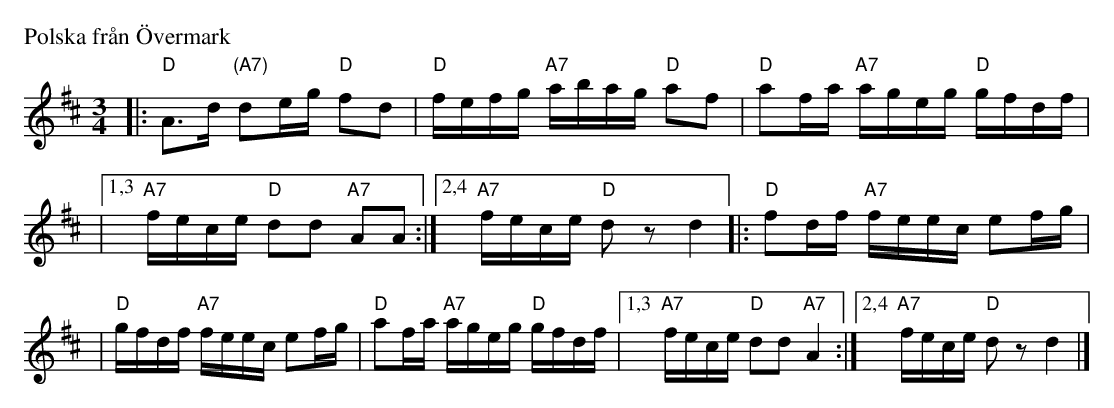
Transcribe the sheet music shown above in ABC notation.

X:1
P: Polska fr\aan \"Overmark
M: 3/4
L: 1/16
K: D
|: "D"A3d "(A7)"d2eg "D"f2d2 | "D"fefg "A7"abag "D"a2f2 | "D"a2fa "A7"ageg "D"gfdf |
|1,3 "A7"fece "D"d2d2 "A7"A2A2 :|2,4 "A7"fece "D"d2z2 d4 |: "D"f2df "A7"feec e2fg |
| "D"gfdf "A7"feec e2fg |  "D"a2fa "A7"ageg "D"gfdf |1,3 "A7"fece "D"d2d2 "A7"A4 :|2,4 "A7"fece "D"d2z2 d4 |]
